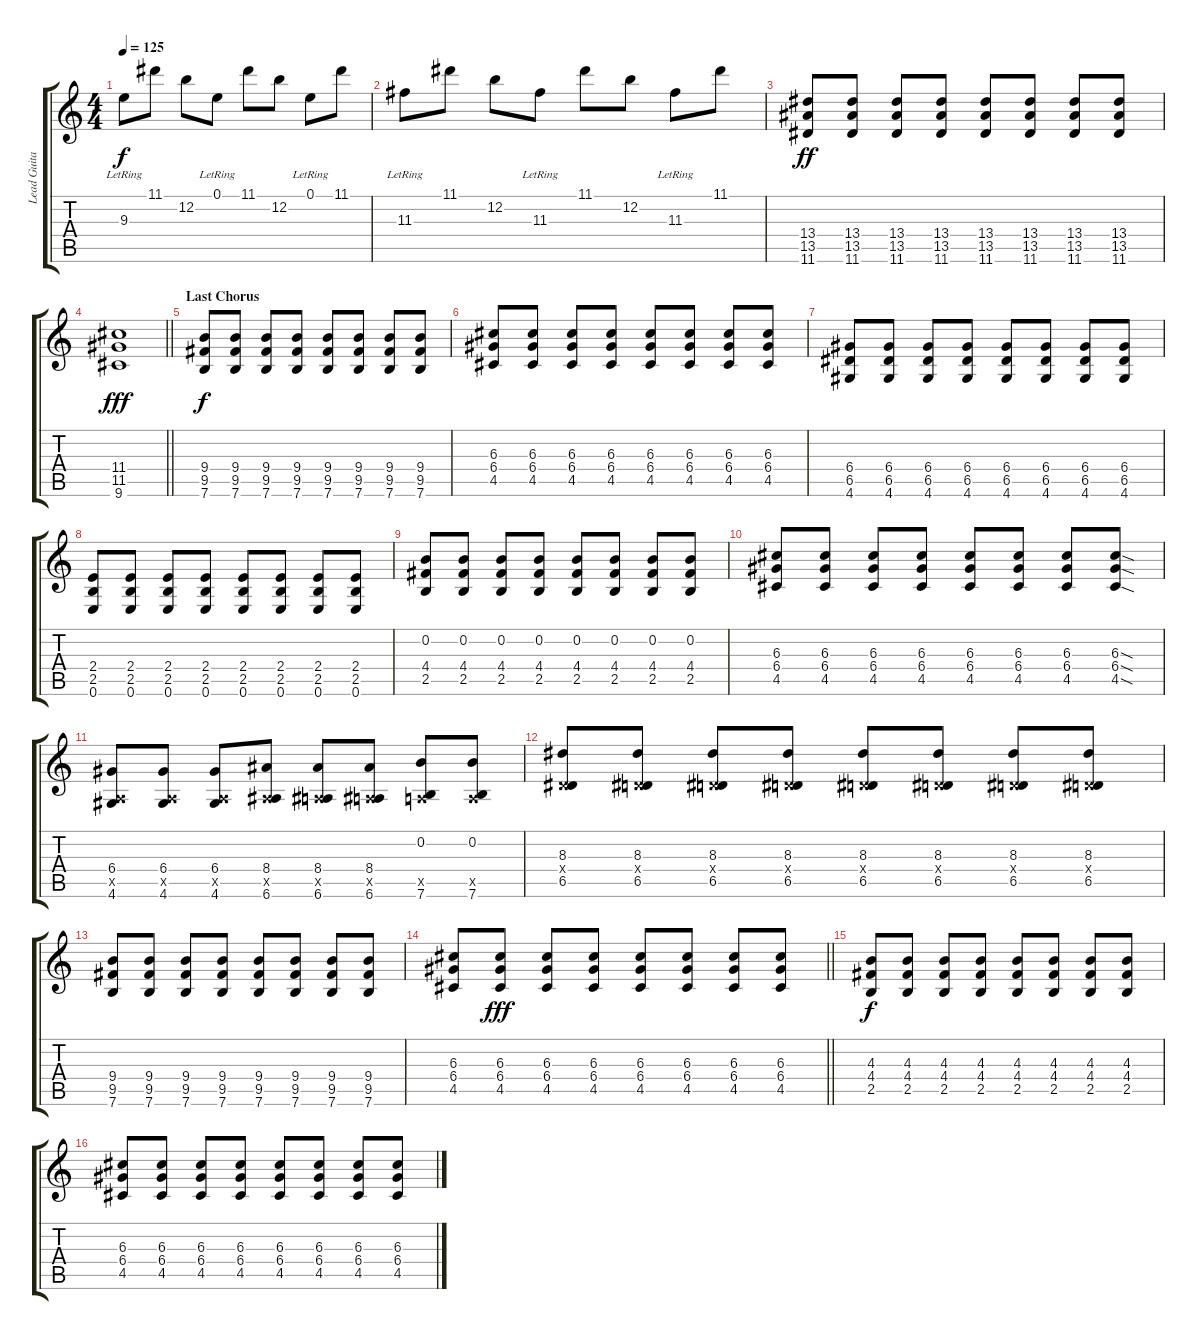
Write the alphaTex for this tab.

\track ("Lead Guitar" "Lead Guita") {instrument electricguitarmuted}
\staff {score tabs}
\tuning (E4 B3 G3 D3 A2 E2) {hide}
\ts (4 4)
\tempo 125
\clef g2
\ks c
9.3{lr}.8{dy f} 11.1.8 12.2.8 0.1{lr}.8 11.1.8 12.2.8 0.1{lr}.8 11.1.8 |
11.3{lr}.8 11.1.8 12.2.8 11.3{lr}.8 11.1.8 12.2.8 11.3{lr}.8 11.1.8 |
(13.4 13.5 11.6).8{dy ff volume 7 instrument overdrivenguitar} (13.4 13.5 11.6).8 (13.4 13.5 11.6).8 (13.4 13.5 11.6).8 (13.4 13.5 11.6).8 (13.4 13.5 11.6).8 (13.4 13.5 11.6).8 (13.4 13.5 11.6).8 |
\barLineRight lightlight
(11.4 11.5 9.6).1{dy fff} |
\section ("" "Last Chorus")
(9.4 9.5 7.6).8{dy f volume 16} (9.4 9.5 7.6).8 (9.4 9.5 7.6).8 (9.4 9.5 7.6).8 (9.4 9.5 7.6).8 (9.4 9.5 7.6).8 (9.4 9.5 7.6).8 (9.4 9.5 7.6).8 |
(6.3 6.4 4.5).8 (6.3 6.4 4.5).8 (6.3 6.4 4.5).8 (6.3 6.4 4.5).8 (6.3 6.4 4.5).8 (6.3 6.4 4.5).8 (6.3 6.4 4.5).8 (6.3 6.4 4.5).8 |
(6.4 6.5 4.6).8 (6.4 6.5 4.6).8 (6.4 6.5 4.6).8 (6.4 6.5 4.6).8 (6.4 6.5 4.6).8 (6.4 6.5 4.6).8 (6.4 6.5 4.6).8 (6.4 6.5 4.6).8 |
(2.4 2.5 0.6).8 (2.4 2.5 0.6).8 (2.4 2.5 0.6).8 (2.4 2.5 0.6).8 (2.4 2.5 0.6).8 (2.4 2.5 0.6).8 (2.4 2.5 0.6).8 (2.4 2.5 0.6).8 |
(0.2 4.4 2.5).8 (0.2 4.4 2.5).8 (0.2 4.4 2.5).8 (0.2 4.4 2.5).8 (0.2 4.4 2.5).8 (0.2 4.4 2.5).8 (0.2 4.4 2.5).8 (0.2 4.4 2.5).8 |
(6.3 6.4 4.5).8 (6.3 6.4 4.5).8 (6.3 6.4 4.5).8 (6.3 6.4 4.5).8 (6.3 6.4 4.5).8 (6.3 6.4 4.5).8 (6.3 6.4 4.5).8 (6.3{sod} 6.4{sod} 4.5{sod}).8 |
(6.4 0.5{x} 4.6).8 (6.4 0.5{x} 4.6).8 (6.4 0.5{x} 4.6).8 (8.4 0.5{x} 6.6).8 (8.4 0.5{x} 6.6).8 (8.4 0.5{x} 6.6).8 (0.2 0.5{x} 7.6).8 (0.2 0.5{x} 7.6).8 |
(8.3 0.4{x} 6.5).8 (8.3 0.4{x} 6.5).8 (8.3 0.4{x} 6.5).8 (8.3 0.4{x} 6.5).8 (8.3 0.4{x} 6.5).8 (8.3 0.4{x} 6.5).8 (8.3 0.4{x} 6.5).8 (8.3 0.4{x} 6.5).8 |
(9.4 9.5 7.6).8 (9.4 9.5 7.6).8 (9.4 9.5 7.6).8 (9.4 9.5 7.6).8 (9.4 9.5 7.6).8 (9.4 9.5 7.6).8 (9.4 9.5 7.6).8 (9.4 9.5 7.6).8 |
\barLineRight lightlight
(6.3 6.4 4.5).8 (6.3 6.4 4.5).8{dy fff} (6.3 6.4 4.5).8 (6.3 6.4 4.5).8 (6.3 6.4 4.5).8 (6.3 6.4 4.5).8 (6.3 6.4 4.5).8 (6.3 6.4 4.5).8 |
(4.3 4.4 2.5).8{dy f volume 16} (4.3 4.4 2.5).8 (4.3 4.4 2.5).8 (4.3 4.4 2.5).8 (4.3 4.4 2.5).8 (4.3 4.4 2.5).8 (4.3 4.4 2.5).8 (4.3 4.4 2.5).8 |
(6.3 6.4 4.5).8 (6.3 6.4 4.5).8 (6.3 6.4 4.5).8 (6.3 6.4 4.5).8 (6.3 6.4 4.5).8 (6.3 6.4 4.5).8 (6.3 6.4 4.5).8 (6.3 6.4 4.5).8
